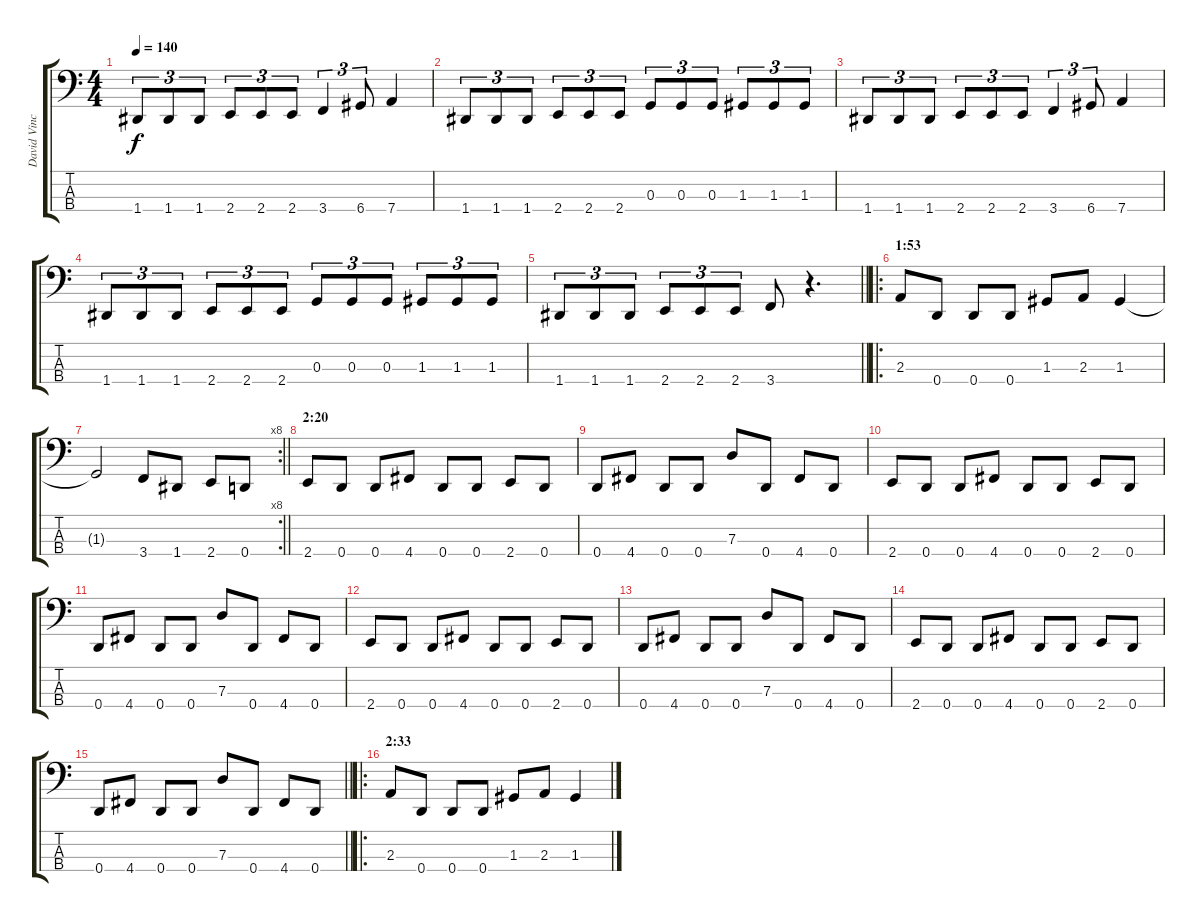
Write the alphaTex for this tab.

\track ("David Vincent" "David Vinc") {instrument electricbassfinger}
\staff {score tabs}
\tuning (F2 C2 G1 D1) {hide}
\ts (4 4)
\tempo 140
\clef f4
\ks c
1.4.8{tu (3 2) dy f} 1.4.8{tu (3 2)} 1.4.8{tu (3 2)} 2.4.8{tu (3 2)} 2.4.8{tu (3 2)} 2.4.8{tu (3 2)} 3.4.4{tu (3 2)} 6.4.8{tu (3 2)} 7.4.4 |
1.4.8{tu (3 2)} 1.4.8{tu (3 2)} 1.4.8{tu (3 2)} 2.4.8{tu (3 2)} 2.4.8{tu (3 2)} 2.4.8{tu (3 2)} 0.3.8{tu (3 2)} 0.3.8{tu (3 2)} 0.3.8{tu (3 2)} 1.3.8{tu (3 2)} 1.3.8{tu (3 2)} 1.3.8{tu (3 2)} |
1.4.8{tu (3 2)} 1.4.8{tu (3 2)} 1.4.8{tu (3 2)} 2.4.8{tu (3 2)} 2.4.8{tu (3 2)} 2.4.8{tu (3 2)} 3.4.4{tu (3 2)} 6.4.8{tu (3 2)} 7.4.4 |
1.4.8{tu (3 2)} 1.4.8{tu (3 2)} 1.4.8{tu (3 2)} 2.4.8{tu (3 2)} 2.4.8{tu (3 2)} 2.4.8{tu (3 2)} 0.3.8{tu (3 2)} 0.3.8{tu (3 2)} 0.3.8{tu (3 2)} 1.3.8{tu (3 2)} 1.3.8{tu (3 2)} 1.3.8{tu (3 2)} |
\barLineRight lightlight
1.4.8{tu (3 2)} 1.4.8{tu (3 2)} 1.4.8{tu (3 2)} 2.4.8{tu (3 2)} 2.4.8{tu (3 2)} 2.4.8{tu (3 2)} 3.4.8 r.4{d} |
\ro
\section ("" "1:53")
2.3.8 0.4.8 0.4.8 0.4.8 1.3.8 2.3.8 1.3.4 |
\rc 8
\barLineRight lightlight
1.3{t}.2 3.4.8 1.4.8 2.4.8 0.4.8 |
\section ("" "2:20")
2.4.8 0.4.8 0.4.8 4.4.8 0.4.8 0.4.8 2.4.8 0.4.8 |
0.4.8 4.4.8 0.4.8 0.4.8 7.3.8 0.4.8 4.4.8 0.4.8 |
2.4.8 0.4.8 0.4.8 4.4.8 0.4.8 0.4.8 2.4.8 0.4.8 |
0.4.8 4.4.8 0.4.8 0.4.8 7.3.8 0.4.8 4.4.8 0.4.8 |
2.4.8 0.4.8 0.4.8 4.4.8 0.4.8 0.4.8 2.4.8 0.4.8 |
0.4.8 4.4.8 0.4.8 0.4.8 7.3.8 0.4.8 4.4.8 0.4.8 |
2.4.8 0.4.8 0.4.8 4.4.8 0.4.8 0.4.8 2.4.8 0.4.8 |
\barLineRight lightlight
0.4.8 4.4.8 0.4.8 0.4.8 7.3.8 0.4.8 4.4.8 0.4.8 |
\ro
\section ("" "2:33")
2.3.8 0.4.8 0.4.8 0.4.8 1.3.8 2.3.8 1.3.4
